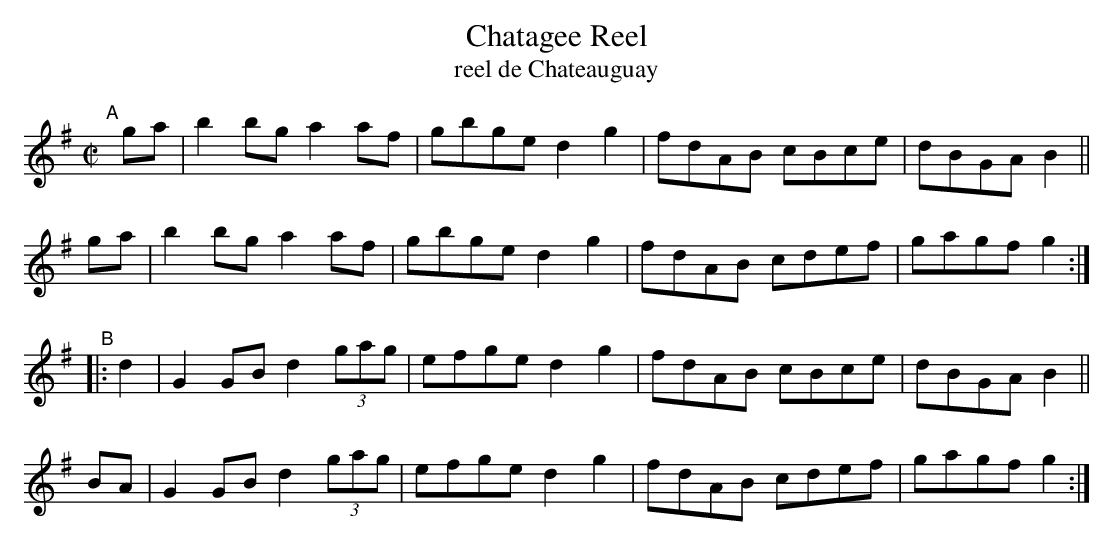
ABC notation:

X:1
T: Chatagee Reel
T: reel de Chateauguay
M: C|
L: 1/8
K: G
"^A"[|]\
ga | b2bg a2af | gbge d2g2 | fdAB cBce | dBGA B2 ||
ga | b2bg a2af | gbge d2g2 | fdAB cdef | gagf g2 :|
"^B"|:\
d2 | G2GB d2 (3gag | efge d2g2 | fdAB cBce | dBGA B2 ||
BA | G2GB d2 (3gag | efge d2g2 | fdAB cdef | gagf g2 :|
